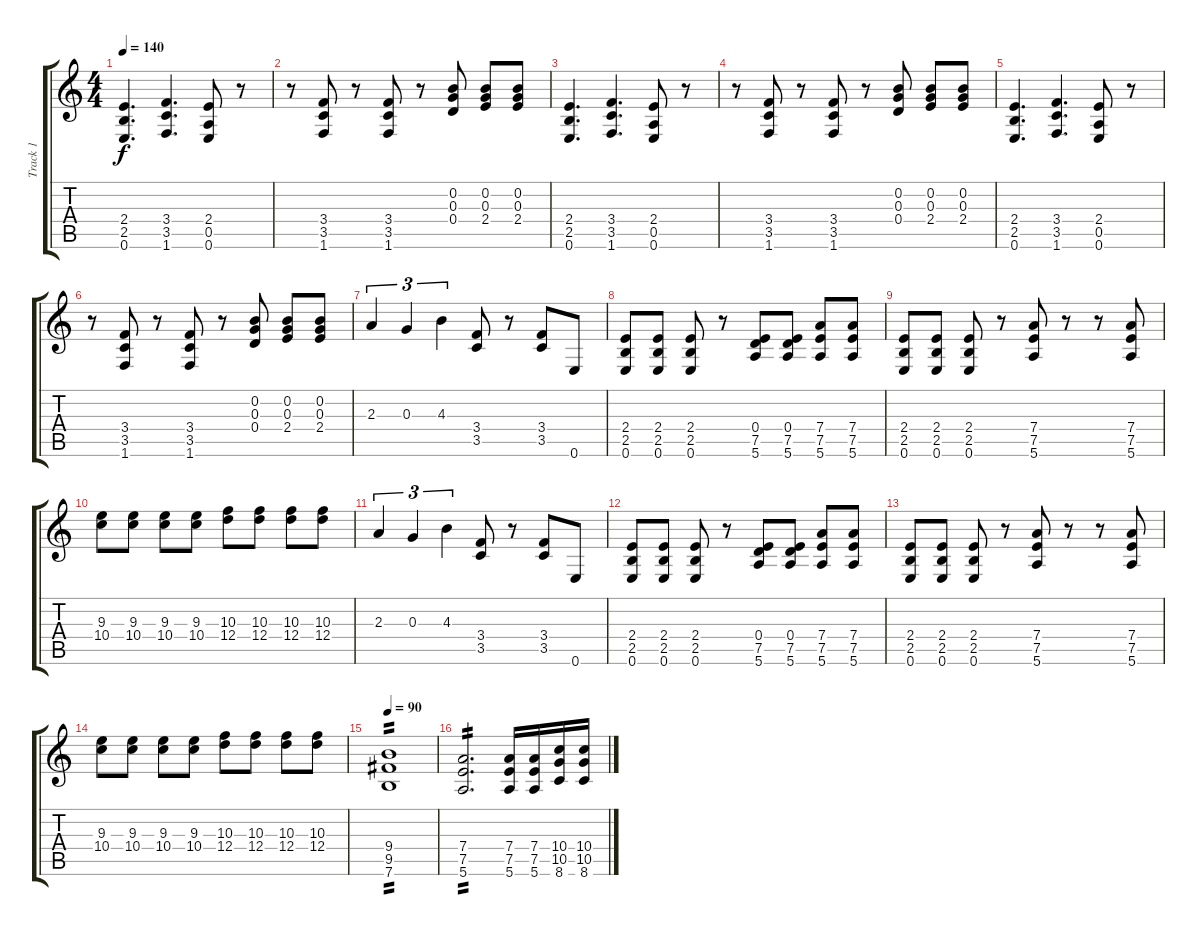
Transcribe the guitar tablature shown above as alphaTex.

\track ("Track 1" "Track 1") {instrument distortionguitar}
\staff {score tabs}
\tuning (E4 B3 G3 D3 A2 E2) {hide}
\ts (4 4)
\tempo 140
\clef g2
\ks c
(2.4 2.5 0.6).4{d dy f} (3.4 3.5 1.6).4{d} (2.4 0.5 0.6).8 r.8 |
r.8 (3.4 3.5 1.6).8 r.8 (3.4 3.5 1.6).8 r.8 (0.2 0.3 0.4).8 (0.2 0.3 2.4).8 (0.2 0.3 2.4).8 |
(2.4 2.5 0.6).4{d} (3.4 3.5 1.6).4{d} (2.4 0.5 0.6).8 r.8 |
r.8 (3.4 3.5 1.6).8 r.8 (3.4 3.5 1.6).8 r.8 (0.2 0.3 0.4).8 (0.2 0.3 2.4).8 (0.2 0.3 2.4).8 |
(2.4 2.5 0.6).4{d} (3.4 3.5 1.6).4{d} (2.4 0.5 0.6).8 r.8 |
r.8 (3.4 3.5 1.6).8 r.8 (3.4 3.5 1.6).8 r.8 (0.2 0.3 0.4).8 (0.2 0.3 2.4).8 (0.2 0.3 2.4).8 |
2.3.4{tu (3 2)} 0.3.4{tu (3 2)} 4.3.4{tu (3 2)} (3.4 3.5).8 r.8 (3.4 3.5).8 0.6.8 |
(2.4 2.5 0.6).8 (2.4 2.5 0.6).8 (2.4 2.5 0.6).8 r.8 (0.4 7.5 5.6).8 (0.4 7.5 5.6).8 (7.4 7.5 5.6).8 (7.4 7.5 5.6).8 |
(2.4 2.5 0.6).8 (2.4 2.5 0.6).8 (2.4 2.5 0.6).8 r.8 (7.4 7.5 5.6).8 r.8 r.8 (7.4 7.5 5.6).8 |
(9.3 10.4).8 (9.3 10.4).8 (9.3 10.4).8 (9.3 10.4).8 (10.3 12.4).8 (10.3 12.4).8 (10.3 12.4).8 (10.3 12.4).8 |
2.3.4{tu (3 2)} 0.3.4{tu (3 2)} 4.3.4{tu (3 2)} (3.4 3.5).8 r.8 (3.4 3.5).8 0.6.8 |
(2.4 2.5 0.6).8 (2.4 2.5 0.6).8 (2.4 2.5 0.6).8 r.8 (0.4 7.5 5.6).8 (0.4 7.5 5.6).8 (7.4 7.5 5.6).8 (7.4 7.5 5.6).8 |
(2.4 2.5 0.6).8 (2.4 2.5 0.6).8 (2.4 2.5 0.6).8 r.8 (7.4 7.5 5.6).8 r.8 r.8 (7.4 7.5 5.6).8 |
(9.3 10.4).8 (9.3 10.4).8 (9.3 10.4).8 (9.3 10.4).8 (10.3 12.4).8 (10.3 12.4).8 (10.3 12.4).8 (10.3 12.4).8 |
\tempo 90
(9.4 9.5 7.6).1{tp 2} |
(7.4 7.5 5.6).2{d tp 2} (7.4 7.5 5.6).16 (7.4 7.5 5.6).16 (10.4 10.5 8.6).16 (10.4 10.5 8.6).16
